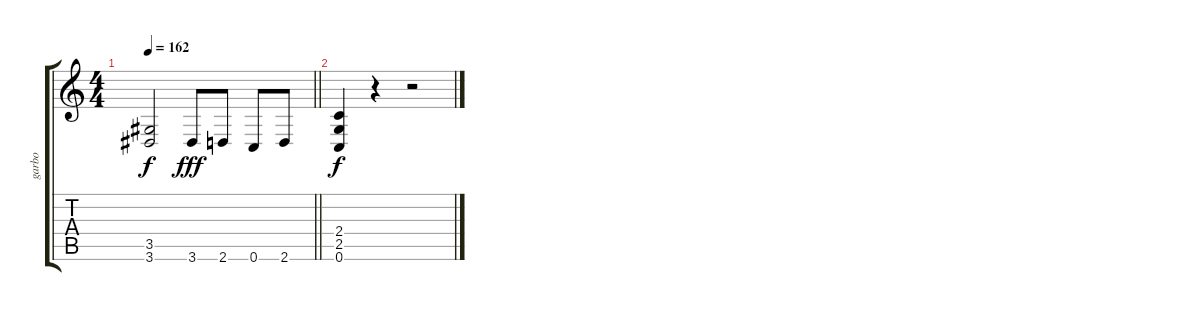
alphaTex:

\track ("garbo" "garbo") {instrument overdrivenguitar}
\staff {score tabs}
\tuning (C4 G3 Eb3 Bb2 F2 C2) {hide}
\ts (4 4)
\tempo 162
\clef g2
\barLineRight lightlight
\ks c
(3.5{t} 3.6{t}).2{dy f} 3.6.8{dy fff} 2.6.8 0.6.8 2.6.8 |
(2.4 2.5 0.6).4{dy f} r.4 r.2
